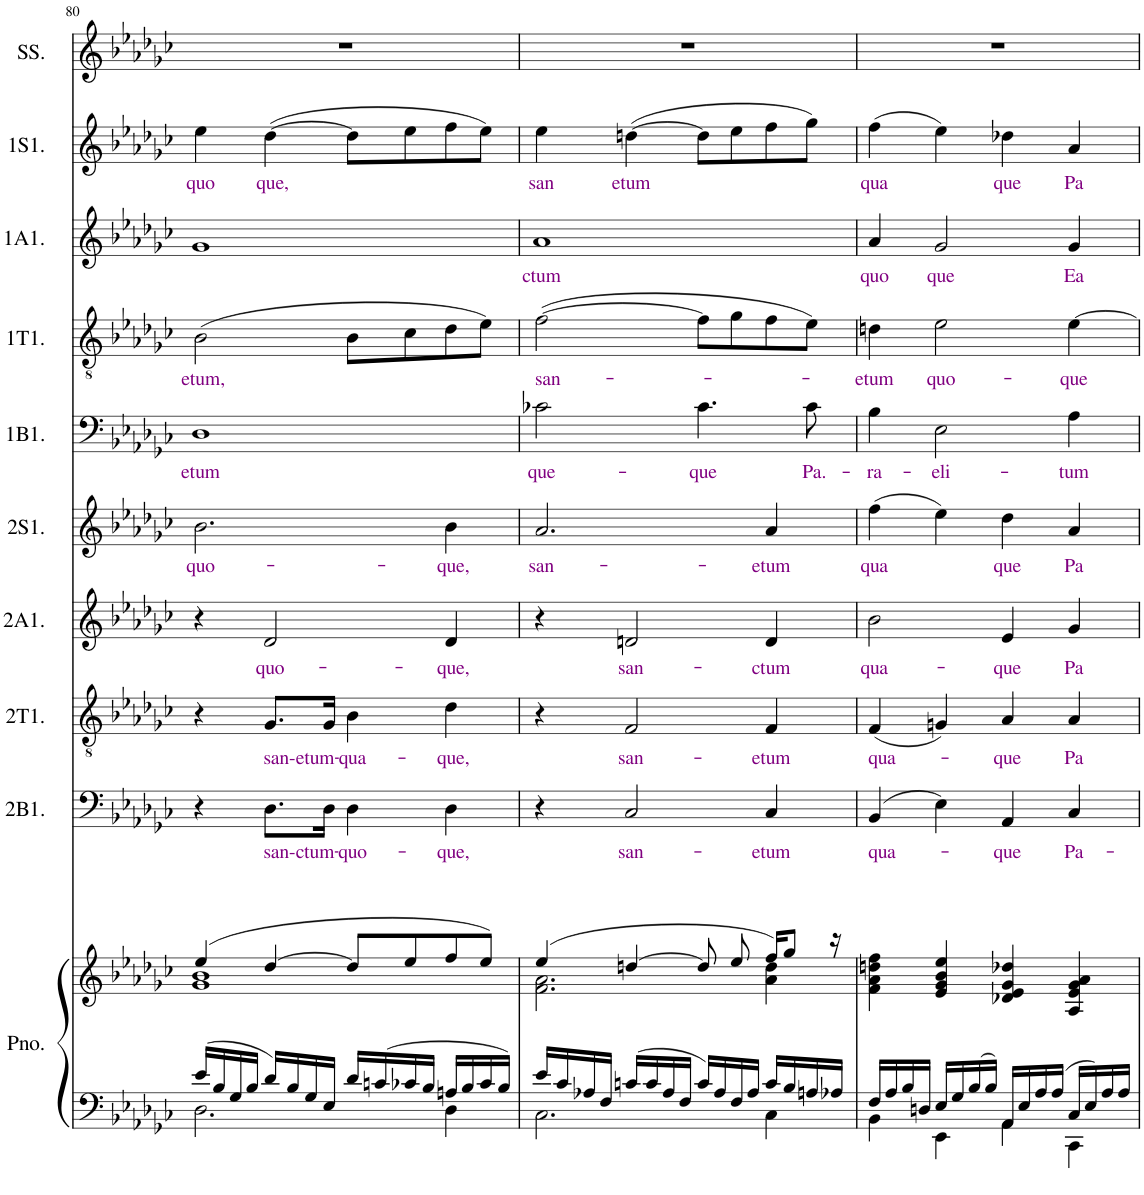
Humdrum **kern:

**kern	**kern	**kern	**text	**kern	**text	**kern	**text	**kern	**text	**kern	**text	**kern	**text	**kern	**text	**kern	**text	**kern
*part10	*part10	*part9	*part9	*part8	*part8	*part7	*part7	*part6	*part6	*part5	*part5	*part4	*part4	*part3	*part3	*part2	*part2	*part1
*staff11	*staff10	*staff9	*staff9	*staff8	*staff8	*staff7	*staff7	*staff6	*staff6	*staff5	*staff5	*staff4	*staff4	*staff3	*staff3	*staff2	*staff2	*staff1
*I"Piano	*	*I"C2 Bass 1	*	*I"C2 Tenor 1	*	*I"C2 Alto 1	*	*I"C1 Soprano 1	*	*I"C1 Bass 1	*	*I"C1 Tenor 1	*	*I"C1 Alto 1	*	*I"C1 Soprano 1	*	*I"Soprano Solo
*I'Pno.	*	*I'2B1.	*	*I'2T1.	*	*I'2A1.	*	*I'2S1.	*	*I'1B1.	*	*I'1T1.	*	*I'1A1.	*	*I'1S1.	*	*I'SS.
!!LO:PB:g=z
*clefF4	*clefG2	*clefF4	*	*clefGv2	*	*clefG2	*	*clefG2	*	*clefF4	*	*clefGv2	*	*clefG2	*	*clefG2	*	*clefG2
*	*	*	*	*	*	*Trd1c2	*	*	*	*	*	*	*	*Trd1c2	*	*	*	*
*k[b-e-a-d-g-c-]	*k[b-e-a-d-g-c-]	*k[b-e-a-d-g-c-]	*	*k[b-e-a-d-g-c-]	*	*k[b-e-a-d-g-c-]	*	*k[b-e-a-d-g-c-]	*	*k[b-e-a-d-g-c-]	*	*k[b-e-a-d-g-c-]	*	*k[b-e-a-d-g-c-]	*	*k[b-e-a-d-g-c-]	*	*k[b-e-a-d-g-c-]
*M4/4	*M4/4	*M4/4	*	*M4/4	*	*M4/4	*	*M4/4	*	*M4/4	*	*M4/4	*	*M4/4	*	*M4/4	*	*M4/4
*met(c)	*met(c)	*met(c)	*	*met(c)	*	*met(c)	*	*met(c)	*	*met(c)	*	*met(c)	*	*met(c)	*	*met(c)	*	*met(c)
=80	=80	=80	=80	=80	=80	=80	=80	=80	=80	=80	=80	=80	=80	=80	=80	=80	=80	=80
*^	*^	*	*	*	*	*	*	*	*	*	*	*	*	*	*	*	*	*
!	!	!	!	!	!	!	!	!	!	!	!LO:LY:b:color=#800080	!	!LO:LY:b:color=#800080	!	!LO:LY:b:color=#800080	!	!	!	!LO:LY:b:color=#800080	!
16e-/LL	2.D-\	(4ee-/	1g- 1b-	4r	.	4r	.	4r	.	2.b-\	quo-	1D-	etum	(2B-\	etum,	1g-	.	4ee-\	quo	1r
16B-/	.	.	.	.	.	.	.	.	.	.	.	.	.	.	.	.	.	.	.	.
16G-/	.	.	.	.	.	.	.	.	.	.	.	.	.	.	.	.	.	.	.	.
16B-/JJ	.	.	.	.	.	.	.	.	.	.	.	.	.	.	.	.	.	.	.	.
!	!	!	!	!	!LO:LY:b:color=#800080	!	!LO:LY:b:color=#800080	!	!LO:LY:b:color=#800080	!	!	!	!	!	!	!	!	!	!LO:LY:b:color=#800080	!
16d-/LL	.	[4dd-/	.	8.D-\L	san-ctum-	8.G-/L	san-etum-	2d-/	quo-	.	.	.	.	.	.	.	.	([4dd-\	que,	.
16B-/	.	.	.	.	.	.	.	.	.	.	.	.	.	.	.	.	.	.	.	.
16G-/	.	.	.	.	.	.	.	.	.	.	.	.	.	.	.	.	.	.	.	.
16E-/JJ	.	.	.	16D-\Jk	.	16G-/Jk	.	.	.	.	.	.	.	.	.	.	.	.	.	.
!	!	!	!	!	!LO:LY:b:color=#800080	!	!LO:LY:b:color=#800080	!	!	!	!	!	!	!	!	!	!	!	!	!
16d-/LL	.	8dd-/L]	.	4D-\	-quo-	4B-\	-qua-	.	.	.	.	.	.	8B-\L	.	.	.	8dd-\L]	.	.
16cn/	.	.	.	.	.	.	.	.	.	.	.	.	.	.	.	.	.	.	.	.
16c-X/	.	8ee-/	.	.	.	.	.	.	.	.	.	.	.	8c-\	.	.	.	8ee-\	.	.
16B-/JJ	.	.	.	.	.	.	.	.	.	.	.	.	.	.	.	.	.	.	.	.
!	!	!	!	!	!LO:LY:b:color=#800080	!	!LO:LY:b:color=#800080	!	!LO:LY:b:color=#800080	!	!LO:LY:b:color=#800080	!	!	!	!	!	!	!	!	!
16An/LL	4D-\	8ff/	.	4D-\	-que,	4d-\	-que,	4d-/	-que,	4b-\	-que,	.	.	8d-\	.	.	.	8ff\	.	.
16B-/	.	.	.	.	.	.	.	.	.	.	.	.	.	.	.	.	.	.	.	.
16c-/	.	8ee-/J)	.	.	.	.	.	.	.	.	.	.	.	8e-\J)	.	.	.	8ee-\J)	.	.
16B-/JJ	.	.	.	.	.	.	.	.	.	.	.	.	.	.	.	.	.	.	.	.
=81	=81	=81	=81	=81	=81	=81	=81	=81	=81	=81	=81	=81	=81	=81	=81	=81	=81	=81	=81	=81
!	!	!	!	!	!	!	!	!	!	!	!LO:LY:b:color=#800080	!	!LO:LY:b:color=#800080	!	!LO:LY:b:color=#800080	!	!LO:LY:b:color=#800080	!	!LO:LY:b:color=#800080	!
16e-/LL	2.C-\	(4ee-/	2.f\ 2.a-\	4r	.	4r	.	4r	.	2.a-/	san-	2c-X\	que-	([2f\	san-	1a-	ctum	4ee-\	san	1r
16c-/	.	.	.	.	.	.	.	.	.	.	.	.	.	.	.	.	.	.	.	.
16A-X/	.	.	.	.	.	.	.	.	.	.	.	.	.	.	.	.	.	.	.	.
16F/JJ	.	.	.	.	.	.	.	.	.	.	.	.	.	.	.	.	.	.	.	.
!	!	!	!	!	!LO:LY:b:color=#800080	!	!LO:LY:b:color=#800080	!	!LO:LY:b:color=#800080	!	!	!	!	!	!	!	!	!	!LO:LY:b:color=#800080	!
16cn/LL	.	[4ddn/	.	2C-/	san-	2F/	san-	2dn/	san-	.	.	.	.	.	.	.	.	([4ddn\	etum	.
16c/	.	.	.	.	.	.	.	.	.	.	.	.	.	.	.	.	.	.	.	.
16A-/	.	.	.	.	.	.	.	.	.	.	.	.	.	.	.	.	.	.	.	.
16F/JJ	.	.	.	.	.	.	.	.	.	.	.	.	.	.	.	.	.	.	.	.
!	!	!	!	!	!	!	!	!	!	!	!	!	!LO:LY:b:color=#800080	!	!	!	!	!	!	!
16c/LL	.	8dd/]	.	.	.	.	.	.	.	.	.	4.c-\	-que	8f\L]	.	.	.	8dd\L]	.	.
16A-/	.	.	.	.	.	.	.	.	.	.	.	.	.	.	.	.	.	.	.	.
16F/	.	8ee-/	.	.	.	.	.	.	.	.	.	.	.	8g-\	.	.	.	8ee-\	.	.
16A-/JJ	.	.	.	.	.	.	.	.	.	.	.	.	.	.	.	.	.	.	.	.
!	!	!	!	!	!LO:LY:b:color=#800080	!	!LO:LY:b:color=#800080	!	!LO:LY:b:color=#800080	!	!LO:LY:b:color=#800080	!	!	!	!	!	!	!	!	!
16c/LL	4C-\	16ff/KL)	4a-\ 4dd\	4C-/	-etum	4F/	-etum	4d/	-ctum	4a-/	-etum	.	.	8f\	.	.	.	8ff\	.	.
16B-/	.	8gg-/J	.	.	.	.	.	.	.	.	.	.	.	.	.	.	.	.	.	.
!	!	!	!	!	!	!	!	!	!	!	!	!	!LO:LY:b:color=#800080	!	!	!	!	!	!	!
16An/	.	.	.	.	.	.	.	.	.	.	.	8c-\	Pa.-	8e-\J)	.	.	.	8gg-\J)	.	.
16A-X/JJ	.	16r	.	.	.	.	.	.	.	.	.	.	.	.	.	.	.	.	.	.
*	*	*v	*v	*	*	*	*	*	*	*	*	*	*	*	*	*	*	*	*	*
=82	=82	=82	=82	=82	=82	=82	=82	=82	=82	=82	=82	=82	=82	=82	=82	=82	=82	=82	=82
!	!	!	!	!LO:LY:b:color=#800080	!	!LO:LY:b:color=#800080	!	!LO:LY:b:color=#800080	!	!LO:LY:b:color=#800080	!	!LO:LY:b:color=#800080	!	!LO:LY:b:color=#800080	!	!LO:LY:b:color=#800080	!	!LO:LY:b:color=#800080	!
16F/LL	4BB-\	4f\ 4a-\ 4ddn\ 4ff\	(4BB-/	qua-	(4F/	qua-	2b-\	qua-	(4ff\	qua	4B-\	-ra-	4dn\	-etum	4a-/	quo	(4ff\	qua	1r
16A-/	.	.	.	.	.	.	.	.	.	.	.	.	.	.	.	.	.	.	.
16B-/	.	.	.	.	.	.	.	.	.	.	.	.	.	.	.	.	.	.	.
16Dn/JJ	.	.	.	.	.	.	.	.	.	.	.	.	.	.	.	.	.	.	.
!	!	!	!	!	!	!	!	!	!	!	!	!LO:LY:b:color=#800080	!	!LO:LY:b:color=#800080	!	!LO:LY:b:color=#800080	!	!	!
16E-/LL	4EE-\	4e-/ 4g-/ 4b-/ 4ee-/	4E-\)	.	4Gn/)	.	.	.	4ee-\)	.	2E-\	-eli-	2e-\	quo-	2g-/	que	4ee-\)	.	.
16G-/	.	.	.	.	.	.	.	.	.	.	.	.	.	.	.	.	.	.	.
16B-/	.	.	.	.	.	.	.	.	.	.	.	.	.	.	.	.	.	.	.
16B-/JJ	.	.	.	.	.	.	.	.	.	.	.	.	.	.	.	.	.	.	.
!	!	!	!	!LO:LY:b:color=#800080	!	!LO:LY:b:color=#800080	!	!LO:LY:b:color=#800080	!	!LO:LY:b:color=#800080	!	!	!	!	!	!	!	!LO:LY:b:color=#800080	!
16AA-/LL	4AA-\	4d-X/ 4e-/ 4g-/ 4dd-X/	4AA-/	-que	4A-/	-que	4e-/	-que	4dd-\	que	.	.	.	.	.	.	4dd-X\	que	.
16E-/	.	.	.	.	.	.	.	.	.	.	.	.	.	.	.	.	.	.	.
16A-/	.	.	.	.	.	.	.	.	.	.	.	.	.	.	.	.	.	.	.
16A-/JJ	.	.	.	.	.	.	.	.	.	.	.	.	.	.	.	.	.	.	.
!	!	!	!	!LO:LY:b:color=#800080	!	!LO:LY:b:color=#800080	!	!LO:LY:b:color=#800080	!	!LO:LY:b:color=#800080	!	!LO:LY:b:color=#800080	!	!LO:LY:b:color=#800080	!	!LO:LY:b:color=#800080	!	!LO:LY:b:color=#800080	!
16C-/LL	4CC-\	4A-/ 4e-/ 4g-/ 4a-/	4C-/	Pa-	4A-/	Pa	4g-/	Pa	4a-/	Pa	4A-\	-tum	[4e-\	-que	4g-/	Ea	4a-/	Pa	.
16E-/	.	.	.	.	.	.	.	.	.	.	.	.	.	.	.	.	.	.	.
16A-/	.	.	.	.	.	.	.	.	.	.	.	.	.	.	.	.	.	.	.
16A-/JJ	.	.	.	.	.	.	.	.	.	.	.	.	.	.	.	.	.	.	.
*v	*v	*	*	*	*	*	*	*	*	*	*	*	*	*	*	*	*	*	*
=	=	=	=	=	=	=	=	=	=	=	=	=	=	=	=	=	=	=
*-	*-	*-	*-	*-	*-	*-	*-	*-	*-	*-	*-	*-	*-	*-	*-	*-	*-	*-
